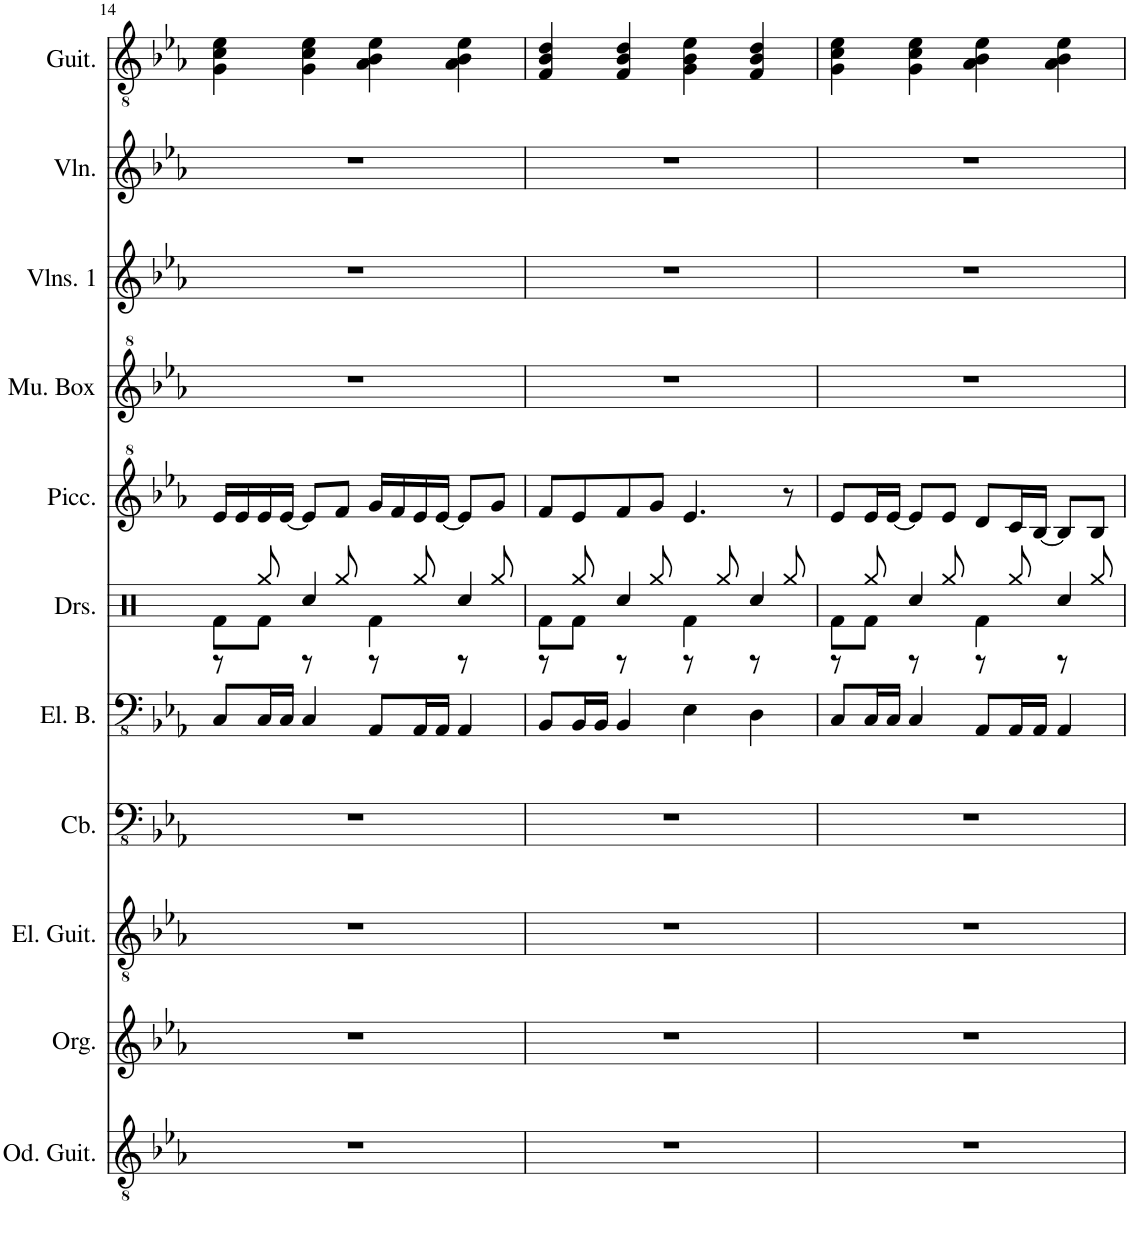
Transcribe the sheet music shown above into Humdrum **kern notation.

**kern	**kern	**kern	**kern	**kern	**kern	**kern	**kern	**kern	**kern	**kern
*part11	*part10	*part9	*part8	*part7	*part6	*part5	*part4	*part3	*part2	*part1
*staff11	*staff10	*staff9	*staff8	*staff7	*staff6	*staff5	*staff4	*staff3	*staff2	*staff1
*I"Overdrive Guitar	*I"Organ	*I"Electric Guitar	*I"Contrabass	*I"Electric Bass	*I"Drumset	*I"Piccolo	*I"Music Box	*I"Violins 1	*I"Violin	*I"Guitar
*I'Od. Guit.	*I'Org.	*I'El. Guit.	*I'Cb.	*I'El. B.	*I'Drs.	*I'Picc.	*I'Mu. Box	*I'Vlns. 1	*I'Vln.	*I'Guit.
!!LO:PB:g=z
*clefGv2	*clefG2	*clefGv2	*clefFv4	*clefFv4	*clefX	*clefG^2	*clefG^2	*clefG2	*clefG2	*clefGv2
*	*	*	*Trd7c12	*	*	*Trd-7c-12	*	*	*	*
*k[b-e-a-]	*k[b-e-a-]	*k[b-e-a-]	*k[b-e-a-]	*k[b-e-a-]	*k[]	*k[b-e-a-]	*k[b-e-a-]	*k[b-e-a-]	*k[b-e-a-]	*k[b-e-a-]
*M4/4	*M4/4	*M4/4	*M4/4	*M4/4	*M4/4	*M4/4	*M4/4	*M4/4	*M4/4	*M4/4
=14	=14	=14	=14	=14	=14	=14	=14	=14	=14	=14
*	*	*	*	*	*^	*	*	*	*	*
1r	1r	1r	1r	8CC/L	8Rf\L	8r	16ee-/LL	1r	1r	1r	4G\ 4c\ 4e-\
.	.	.	.	.	.	.	16ee-/	.	.	.	.
.	.	.	.	16CC/L	8Rf\J	8Rgg/	16ee-/	.	.	.	.
.	.	.	.	16CC/JJ	.	.	[16ee-/JJ	.	.	.	.
.	.	.	.	4CC/	4Rcc/	8r	8ee-/L]	.	.	.	4G\ 4c\ 4e-\
.	.	.	.	.	.	8Rgg/	8ff/J	.	.	.	.
.	.	.	.	8AAA-/L	4Rf\	8r	16gg/LL	.	.	.	4A-\ 4B-\ 4e-\
.	.	.	.	.	.	.	16ff/	.	.	.	.
.	.	.	.	16AAA-/L	.	8Rgg/	16ee-/	.	.	.	.
.	.	.	.	16AAA-/JJ	.	.	[16ee-/JJ	.	.	.	.
.	.	.	.	4AAA-/	4Rcc/	8r	8ee-/L]	.	.	.	4A-\ 4B-\ 4e-\
.	.	.	.	.	.	8Rgg/	8gg/J	.	.	.	.
=15	=15	=15	=15	=15	=15	=15	=15	=15	=15	=15	=15
1r	1r	1r	1r	8BBB-/L	8Rf\L	8r	8ff/L	1r	1r	1r	4F/ 4B-/ 4d/
.	.	.	.	16BBB-/L	8Rf\J	8Rgg/	8ee-/	.	.	.	.
.	.	.	.	16BBB-/JJ	.	.	.	.	.	.	.
.	.	.	.	4BBB-/	4Rcc/	8r	8ff/	.	.	.	4F/ 4B-/ 4d/
.	.	.	.	.	.	8Rgg/	8gg/J	.	.	.	.
.	.	.	.	4EE-\	4Rf\	8r	4.ee-/	.	.	.	4G\ 4B-\ 4e-\
.	.	.	.	.	.	8Rgg/	.	.	.	.	.
.	.	.	.	4DD\	4Rcc/	8r	.	.	.	.	4F/ 4B-/ 4d/
.	.	.	.	.	.	8Rgg/	8r	.	.	.	.
=16	=16	=16	=16	=16	=16	=16	=16	=16	=16	=16	=16
1r	1r	1r	1r	8CC/L	8Rf\L	8r	8ee-/L	1r	1r	1r	4G\ 4c\ 4e-\
.	.	.	.	16CC/L	8Rf\J	8Rgg/	16ee-/L	.	.	.	.
.	.	.	.	16CC/JJ	.	.	[16ee-/JJ	.	.	.	.
.	.	.	.	4CC/	4Rcc/	8r	8ee-/L]	.	.	.	4G\ 4c\ 4e-\
.	.	.	.	.	.	8Rgg/	8ee-/J	.	.	.	.
.	.	.	.	8AAA-/L	4Rf\	8r	8dd/L	.	.	.	4A-\ 4B-\ 4e-\
.	.	.	.	16AAA-/L	.	8Rgg/	16cc/L	.	.	.	.
.	.	.	.	16AAA-/JJ	.	.	[16b-/JJ	.	.	.	.
.	.	.	.	4AAA-/	4Rcc/	8r	8b-/L]	.	.	.	4A-\ 4B-\ 4e-\
.	.	.	.	.	.	8Rgg/	8b-/J	.	.	.	.
*	*	*	*	*	*v	*v	*	*	*	*	*
=	=	=	=	=	=	=	=	=	=	=
*-	*-	*-	*-	*-	*-	*-	*-	*-	*-	*-
